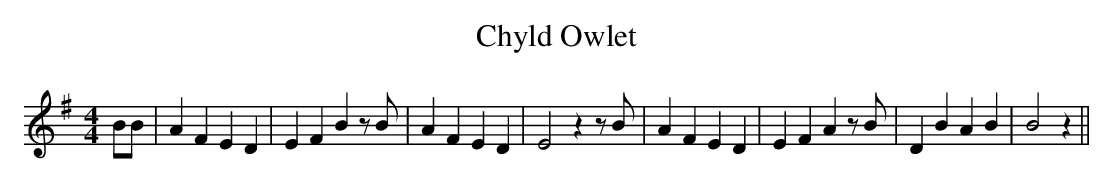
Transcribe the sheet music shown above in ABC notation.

X:1
T:Chyld Owlet
M:4/4
L:1/4
K:G
 B/2B/2| A F E D| E F B z/2 B/2| A F E D| E2 z z/2 B/2| A F E D| E F A z/2 B/2|\
 D B A B| B2 z||
